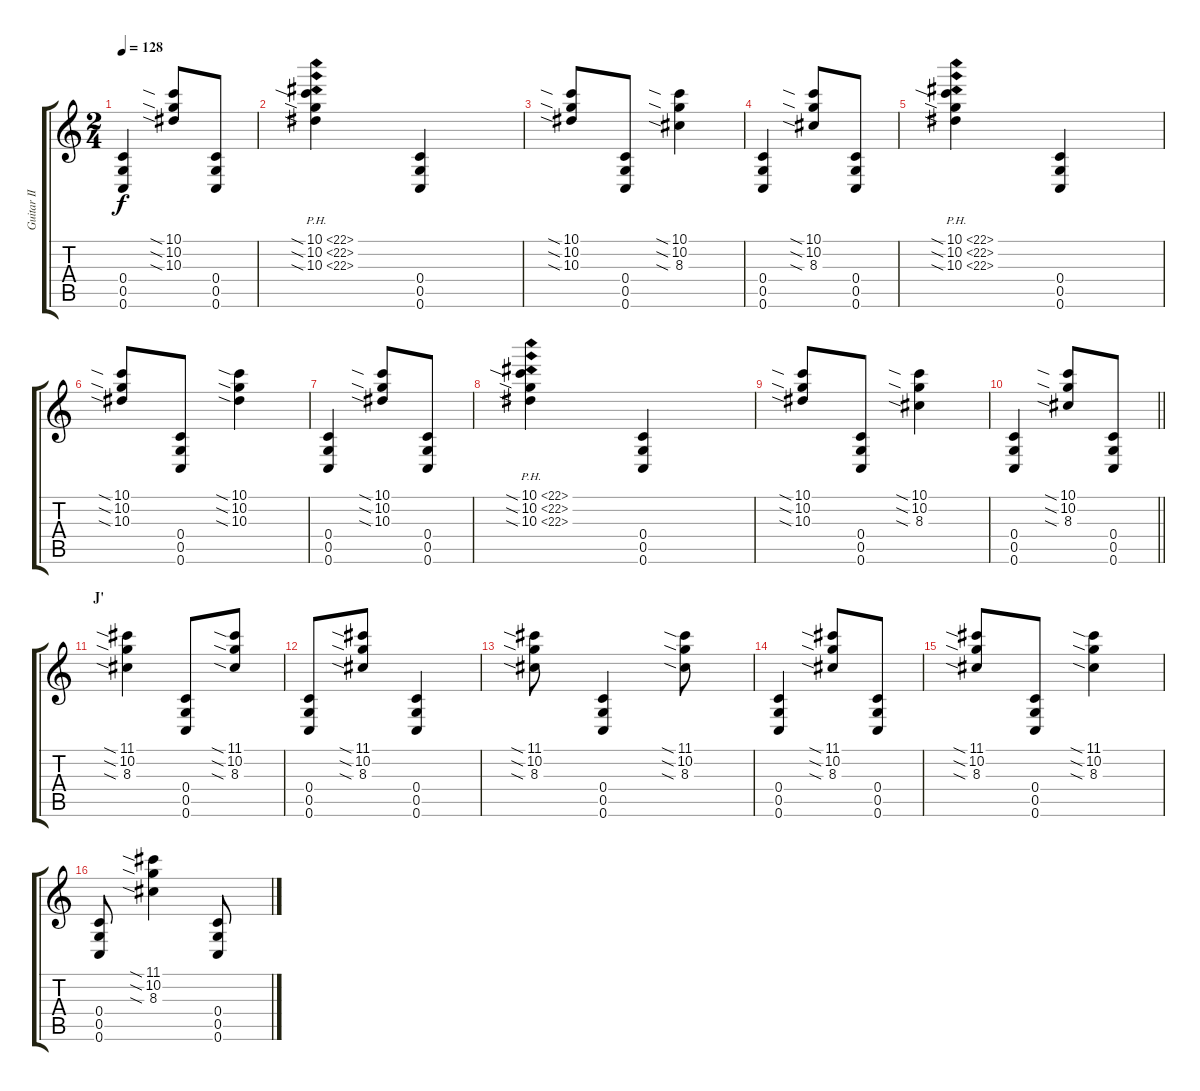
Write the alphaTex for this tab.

\track ("Guitar II" "Guitar II") {instrument distortionguitar}
\staff {score tabs}
\tuning (D4 A3 F3 C3 G2 C2) {hide}
\ts (2 4)
\tempo 128
\clef g2
\ks c
(0.4 0.5 0.6).4{dy f} (10.1{sia} 10.2{sia} 10.3{sia}).8 (0.4 0.5 0.6).8 |
(10.1{ph 12 sia} 10.2{ph 12 sia} 10.3{ph 12 sia}).4 (0.4 0.5 0.6).4 |
(10.1{sia} 10.2{sia} 10.3{sia}).8 (0.4 0.5 0.6).8 (10.1{sia} 10.2{sia} 8.3{sia}).4 |
(0.4 0.5 0.6).4 (10.1{sia} 10.2{sia} 8.3{sia}).8 (0.4 0.5 0.6).8 |
(10.1{ph 12 sia} 10.2{ph 12 sia} 10.3{ph 12 sia}).4 (0.4 0.5 0.6).4 |
(10.1{sia} 10.2{sia} 10.3{sia}).8 (0.4 0.5 0.6).8 (10.1{sia} 10.2{sia} 10.3{sia}).4 |
(0.4 0.5 0.6).4 (10.1{sia} 10.2{sia} 10.3{sia}).8 (0.4 0.5 0.6).8 |
(10.1{ph 12 sia} 10.2{ph 12 sia} 10.3{ph 12 sia}).4 (0.4 0.5 0.6).4 |
(10.1{sia} 10.2{sia} 10.3{sia}).8 (0.4 0.5 0.6).8 (10.1{sia} 10.2{sia} 8.3{sia}).4 |
\barLineRight lightlight
(0.4 0.5 0.6).4 (10.1{sia} 10.2{sia} 8.3{sia}).8 (0.4 0.5 0.6).8 |
\section ("" "J'")
(11.1{sia} 10.2{sia} 8.3{sia}).4 (0.4 0.5 0.6).8 (11.1{sia} 10.2{sia} 8.3{sia}).8 |
(0.4 0.5 0.6).8 (11.1{sia} 10.2{sia} 8.3{sia}).8 (0.4 0.5 0.6).4 |
(11.1{sia} 10.2{sia} 8.3{sia}).8 (0.4 0.5 0.6).4 (11.1{sia} 10.2{sia} 8.3{sia}).8 |
(0.4 0.5 0.6).4 (11.1{sia} 10.2{sia} 8.3{sia}).8 (0.4 0.5 0.6).8 |
(11.1{sia} 10.2{sia} 8.3{sia}).8 (0.4 0.5 0.6).8 (11.1{sia} 10.2{sia} 8.3{sia}).4 |
(0.4 0.5 0.6).8 (11.1{sia} 10.2{sia} 8.3{sia}).4 (0.4 0.5 0.6).8
